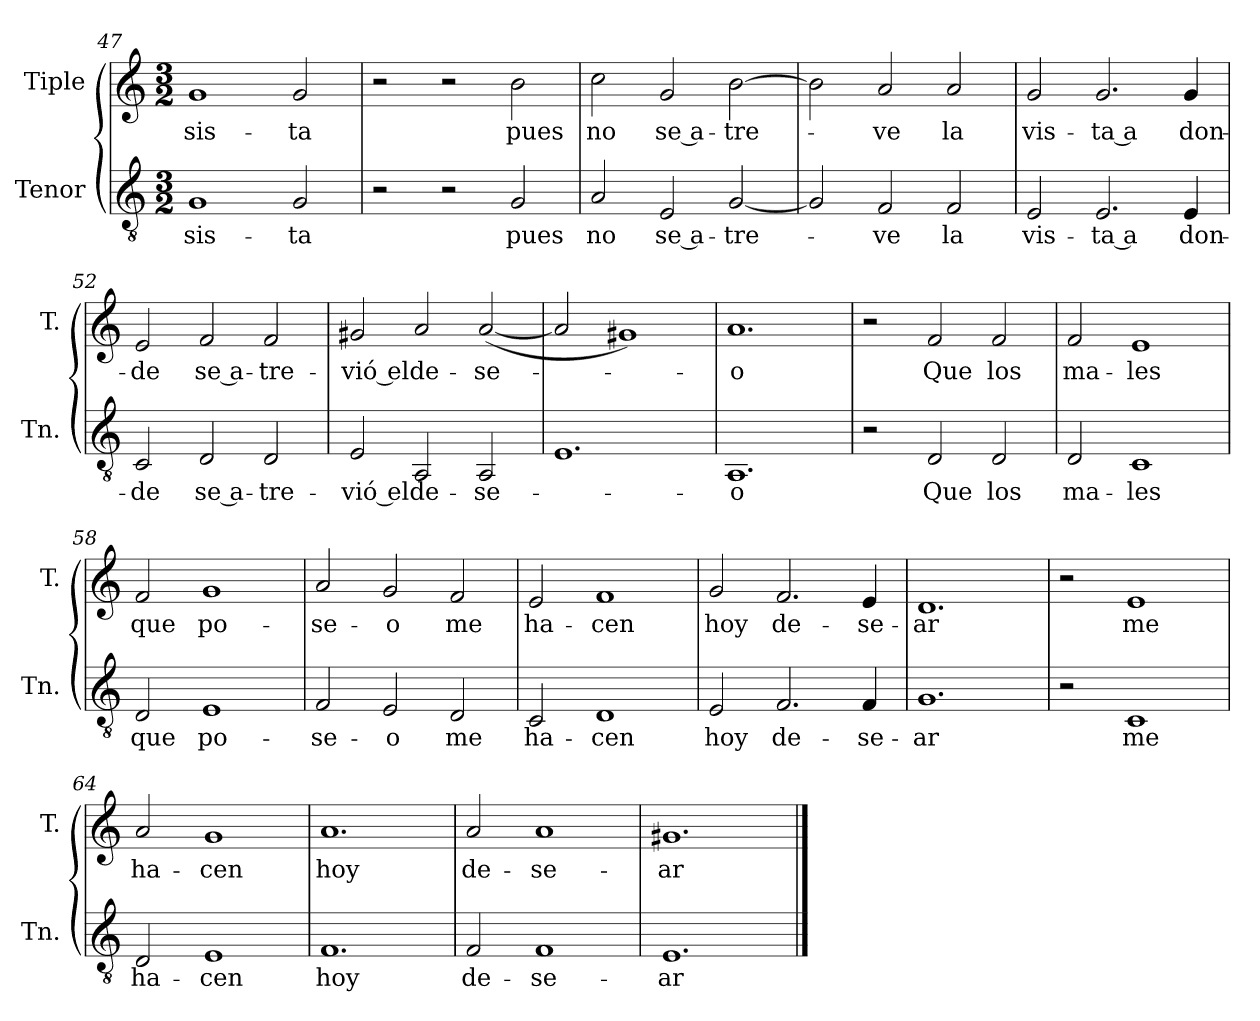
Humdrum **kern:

**kern	**text	**kern	**text
*part2	*part2	*part1	*part1
*staff2	*staff2	*staff1	*staff1
*I"Tenor	*	*I"Tiple	*
*I'Tn.	*	*I'T.	*
*clefGv2	*	*clefG2	*
*M3/2	*	*M3/2	*
=47	=47	=47	=47
1G	-sis-	1g	-sis-
2G	-ta	2g	-ta
=48	=48	=48	=48
2r	.	2r	.
2r	.	2r	.
2G	pues	2b	pues
=49	=49	=49	=49
2A	no	2cc	no
2E	se a-	2g	se a-
[2G	-tre-	[2b	-tre-
=50	=50	=50	=50
2G]	.	2b]	.
2F	-ve	2a	-ve
2F	la	2a	la
=51	=51	=51	=51
2E	vis-	2g	vis-
2.E	-ta a	2.g	-ta a
4E	don-	4g	don-
=52	=52	=52	=52
2C	-de	2e	-de
2D	se a-	2f	se a-
2D	-tre-	2f	-tre-
=53	=53	=53	=53
2E	-vió el	2g#X	-vió el
2AA	de-	2a	de-
2AA	-se-	([2a	-se-
=54	=54	=54	=54
1.E	.	2a]	.
.	.	1g#X)	.
=55	=55	=55	=55
1.AA	-o	1.a	-o
=56	=56	=56	=56
2r	.	2r	.
2D	Que	2f	Que
2D	los	2f	los
=57	=57	=57	=57
2D	ma-	2f	ma-
1C	-les	1e	-les
=58	=58	=58	=58
2D	que	2f	que
1E	po-	1g	po-
=59	=59	=59	=59
2F	-se-	2a	-se-
2E	-o	2g	-o
2D	me	2f	me
=60	=60	=60	=60
2C	ha-	2e	ha-
1D	-cen	1f	-cen
=61	=61	=61	=61
2E	hoy	2g	hoy
2.F	de-	2.f	de-
4F	-se-	4e	-se-
=62	=62	=62	=62
1.G	-ar	1.d	-ar
=63	=63	=63	=63
2r	.	2r	.
1C	me	1e	me
=64	=64	=64	=64
2D	ha-	2a	ha-
1E	-cen	1g	-cen
=65	=65	=65	=65
1.F	hoy	1.a	hoy
=66	=66	=66	=66
2F	de-	2a	de-
1F	-se-	1a	-se-
=67	=67	=67	=67
1.E	-ar	1.g#X	-ar
==	==	==	==
*-	*-	*-	*-
